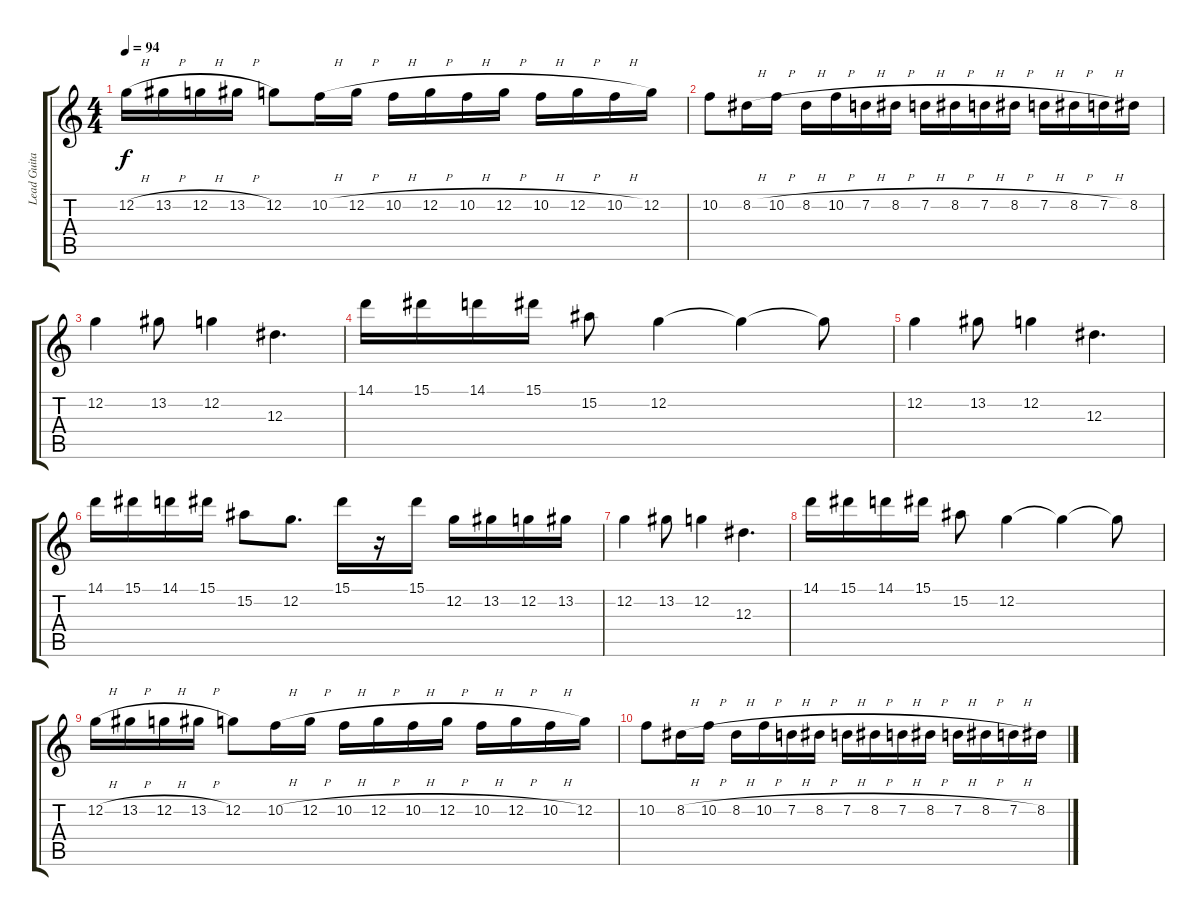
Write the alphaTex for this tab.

\track ("Lead Guitars" "Lead Guita") {instrument overdrivenguitar}
\staff {score tabs}
\tuning (C4 G3 Eb3 Bb2 F2 C2) {hide}
\ts (4 4)
\tempo 94
\clef g2
\ks c
12.2{h}.16{dy f} 13.2{h}.16 12.2{h}.16 13.2{h}.16 12.2.8 10.2{h}.16 12.2{h}.16 10.2{h}.16 12.2{h}.16 10.2{h}.16 12.2{h}.16 10.2{h}.16 12.2{h}.16 10.2{h}.16 12.2.16 |
10.2.8 8.2{h}.16 10.2{h}.16 8.2{h}.16 10.2{h}.16 7.2{h}.16 8.2{h}.16 7.2{h}.16 8.2{h}.16 7.2{h}.16 8.2{h}.16 7.2{h}.16 8.2{h}.16 7.2{h}.16 8.2.16 |
12.2.4 13.2.8 12.2.4 12.3.4{d} |
14.1.16 15.1.16 14.1.16 15.1.16 15.2.8 12.2.4 12.2{t}.4 12.2{t}.8 |
12.2.4 13.2.8 12.2.4 12.3.4{d} |
14.1.16 15.1.16 14.1.16 15.1.16 15.2.8 12.2.8{d} 15.1.16 r.16 15.1.16 12.2.16 13.2.16 12.2.16 13.2.16 |
12.2.4 13.2.8 12.2.4 12.3.4{d} |
14.1.16 15.1.16 14.1.16 15.1.16 15.2.8 12.2.4 12.2{t}.4 12.2{t}.8 |
12.2{h}.16 13.2{h}.16 12.2{h}.16 13.2{h}.16 12.2.8 10.2{h}.16 12.2{h}.16 10.2{h}.16 12.2{h}.16 10.2{h}.16 12.2{h}.16 10.2{h}.16 12.2{h}.16 10.2{h}.16 12.2.16 |
10.2.8 8.2{h}.16 10.2{h}.16 8.2{h}.16 10.2{h}.16 7.2{h}.16 8.2{h}.16 7.2{h}.16 8.2{h}.16 7.2{h}.16 8.2{h}.16 7.2{h}.16 8.2{h}.16 7.2{h}.16 8.2.16
